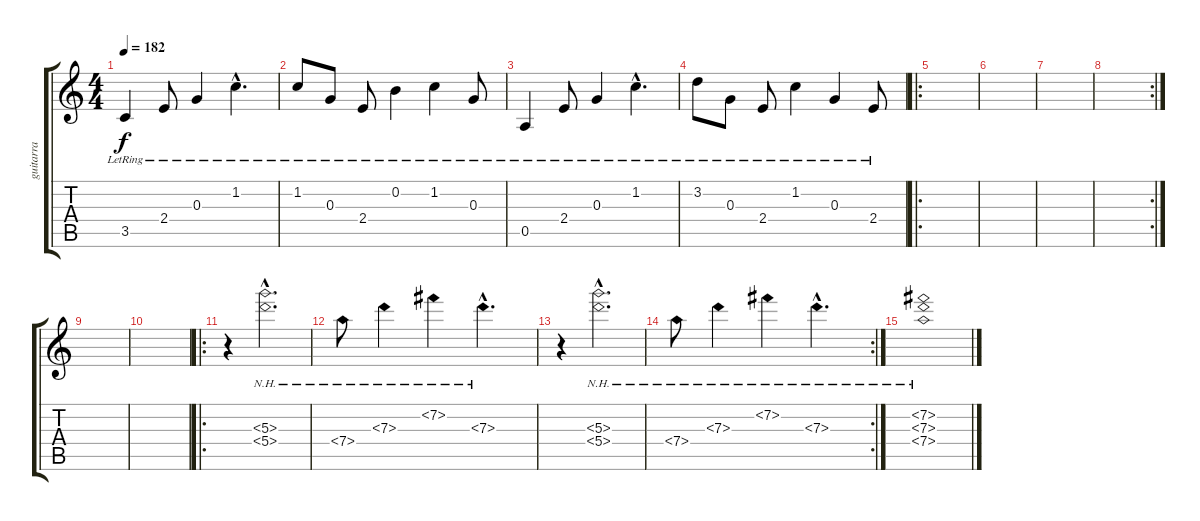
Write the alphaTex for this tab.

\track ("guitarra" "guitarra") {instrument electricguitarjazz}
\staff {score tabs}
\tuning (E4 B3 G3 D3 A2 E2) {hide}
\ts (4 4)
\tempo 182
\clef g2
\ks c
3.5{lr}.4{dy f} 2.4{lr}.8 0.3{lr}.4 1.2{hac lr}.4{d} |
1.2{lr}.8 0.3{lr}.8 2.4{lr}.8 0.2{lr}.4 1.2{lr}.4 0.3{lr}.8 |
0.5{lr}.4 2.4{lr}.8 0.3{lr}.4 1.2{hac lr}.4{d} |
3.2{lr}.8 0.3{lr}.8 2.4{lr}.8 1.2{lr}.4 0.3{lr}.4 2.4{lr}.8 |
\ro
|
|
|
\rc 2
|
|
|
\ro
r.4 (5.3{nh hac} 5.4{nh hac}).2{d} |
7.4{nh}.8 7.3{nh}.4 7.2{nh}.4 7.3{nh hac}.4{d} |
r.4 (5.3{nh hac} 5.4{nh hac}).2{d} |
\rc 2
7.4{nh}.8 7.3{nh}.4 7.2{nh}.4 7.3{nh hac}.4{d} |
(7.2{nh} 7.3{nh} 7.4{nh}).1
